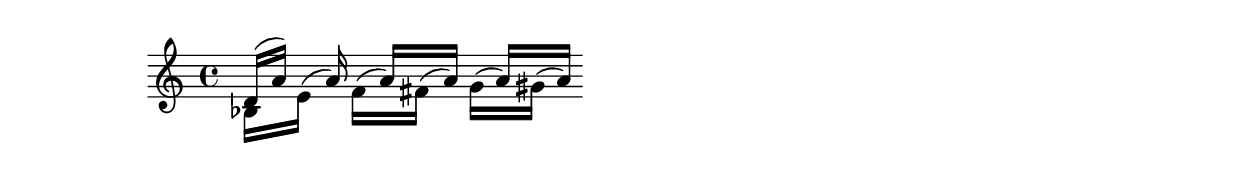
%% Do not edit this file; it is auto-generated from LSR http://lsr.dsi.unimi.it
%% This file is in the public domain.
\version "2.11.48"

\header {
  lsrtags = "expressive-marks, keyboards, unfretted-strings"

  texidoc = "
In some situations, it may be necessary to create slurs between notes
from different voices.

The solution is to add invisible notes to one of the voices, using
@code{\\hideNotes}.

This example is measure 235 of the Ciaconna from Bach's 2nd Partita for
solo violin, BWV 1004.

"
  doctitle = "Creating slurs across voices"
} % begin verbatim
\relative c' {
  << {
    d16( a') s a s a[ s a] s a[ s a]
  }
  \\
  {
    \slurUp
    bes,16[ s e](
    \hideNotes a)
    \unHideNotes f[(
    \hideNotes a)
    \unHideNotes fis](
    \hideNotes a)
    \unHideNotes g[(
    \hideNotes a)
    \unHideNotes gis](
    \hideNotes a)
  } >>
}
